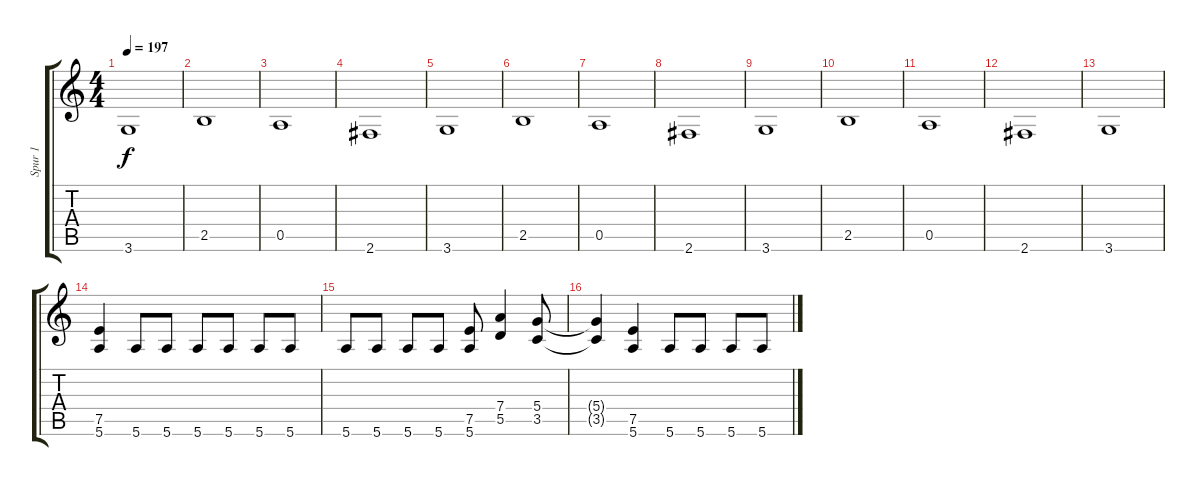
\track ("Spur 1" "Spur 1") {instrument distortionguitar}
\staff {score tabs}
\tuning (E4 B3 G3 D3 A2 E2) {hide}
\ts (4 4)
\tempo 197
\clef g2
\ks c
3.6.1{dy f} |
2.5.1 |
0.5.1 |
2.6.1 |
3.6.1 |
2.5.1 |
0.5.1 |
2.6.1 |
3.6.1 |
2.5.1 |
0.5.1 |
2.6.1 |
3.6.1 |
(7.5 5.6).4 5.6.8 5.6.8 5.6.8 5.6.8 5.6.8 5.6.8 |
5.6.8 5.6.8 5.6.8 5.6.8 (7.5 5.6).8 (7.4 5.5).4 (5.4 3.5).8 |
(5.4{t} 3.5{t}).4 (7.5 5.6).4 5.6.8 5.6.8 5.6.8 5.6.8
